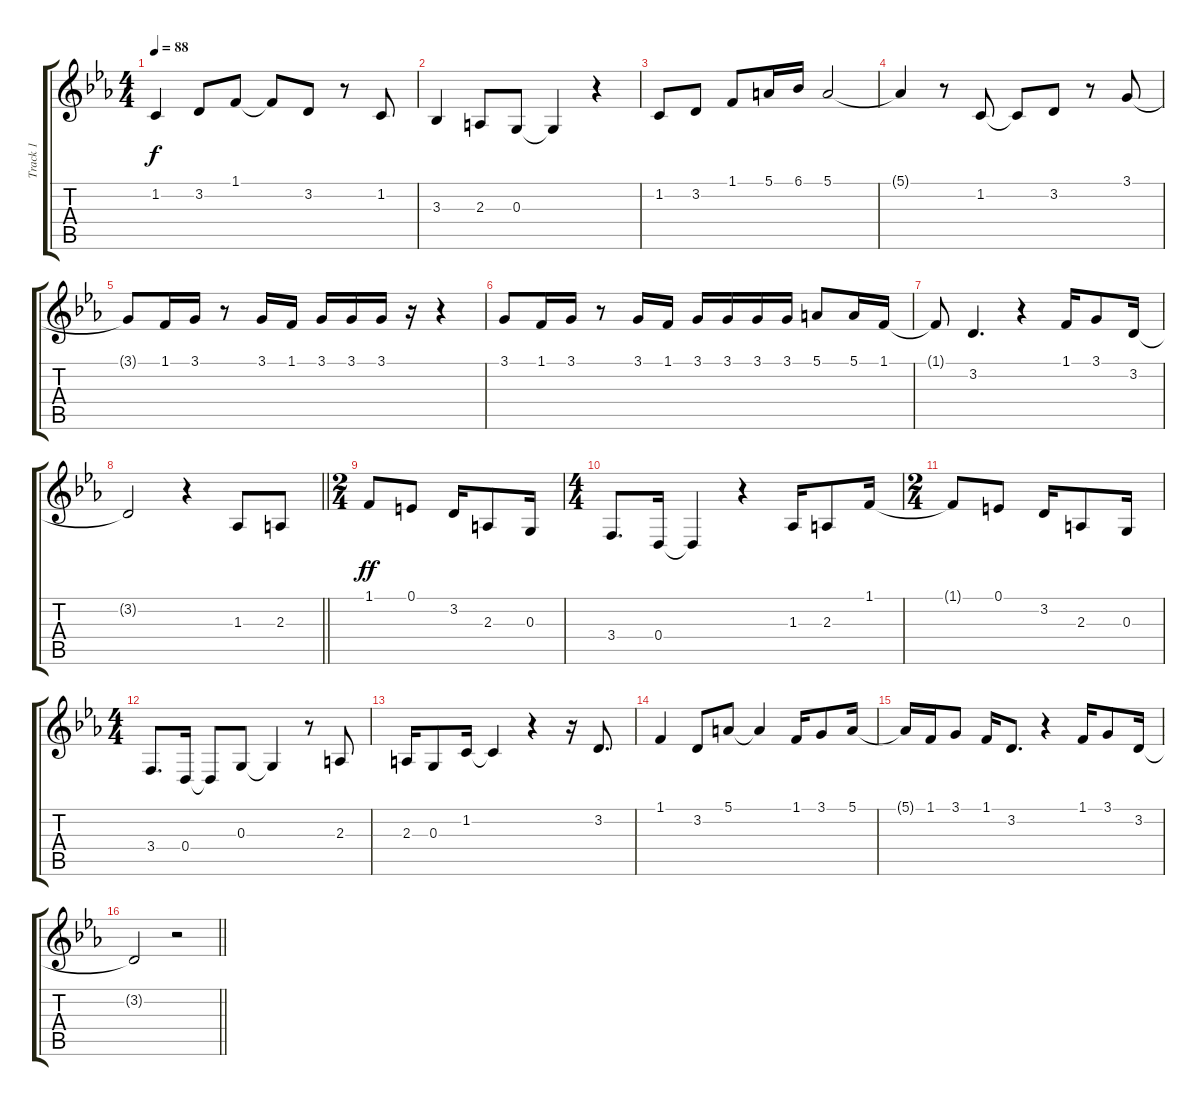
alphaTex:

\track ("Track 1" "Track 1") {instrument tenorsax}
\staff {score tabs}
\tuning (E4 B3 G3 D3 A2 E2) {hide}
\ts (4 4)
\tempo 88
\clef g2
\ks eb
1.2.4{dy f} 3.2.8 1.1.8 1.1{t}.8 3.2.8 r.8 1.2.8 |
3.3.4 2.3.8 0.3.8 0.3{t}.4 r.4 |
1.2.8 3.2.8 1.1.8 5.1.16 6.1.16 5.1.2 |
5.1{t}.4 r.8 1.2.8 1.2{t}.8 3.2.8 r.8 3.1.8 |
3.1{t}.8 1.1.16 3.1.16 r.8 3.1.16 1.1.16 3.1.16 3.1.16 3.1.16 r.16 r.4 |
3.1.8 1.1.16 3.1.16 r.8 3.1.16 1.1.16 3.1.16 3.1.16 3.1.16 3.1.16 5.1.8 5.1.16 1.1.16 |
1.1{t}.8 3.2.4{d} r.4 1.1.16 3.1.8 3.2.16 |
\barLineRight lightlight
3.2{t}.2 r.4 1.3.8 2.3.8 |
\ts (2 4)
1.1.8{dy ff} 0.1.8 3.2.16 2.3.8 0.3.16 |
\ts (4 4)
3.4.8{d} 0.4.16 0.4{t}.4 r.4 1.3.16 2.3.8 1.1.16 |
\ts (2 4)
1.1{t}.8 0.1.8 3.2.16 2.3.8 0.3.16 |
\ts (4 4)
3.4.8{d} 0.4.16 0.4{t}.8 0.3.8 0.3{t}.4 r.8 2.3.8 |
2.3.16 0.3.8 1.2.16 1.2{t}.4 r.4 r.16 3.2.8{d} |
1.1.4 3.2.8 5.1.8 5.1{t}.4 1.1.16 3.1.8 5.1.16 |
5.1{t}.16 1.1.16 3.1.8 1.1.16 3.2.8{d} r.4 1.1.16 3.1.8 3.2.16 |
\barLineRight lightlight
3.2{t}.2 r.2
